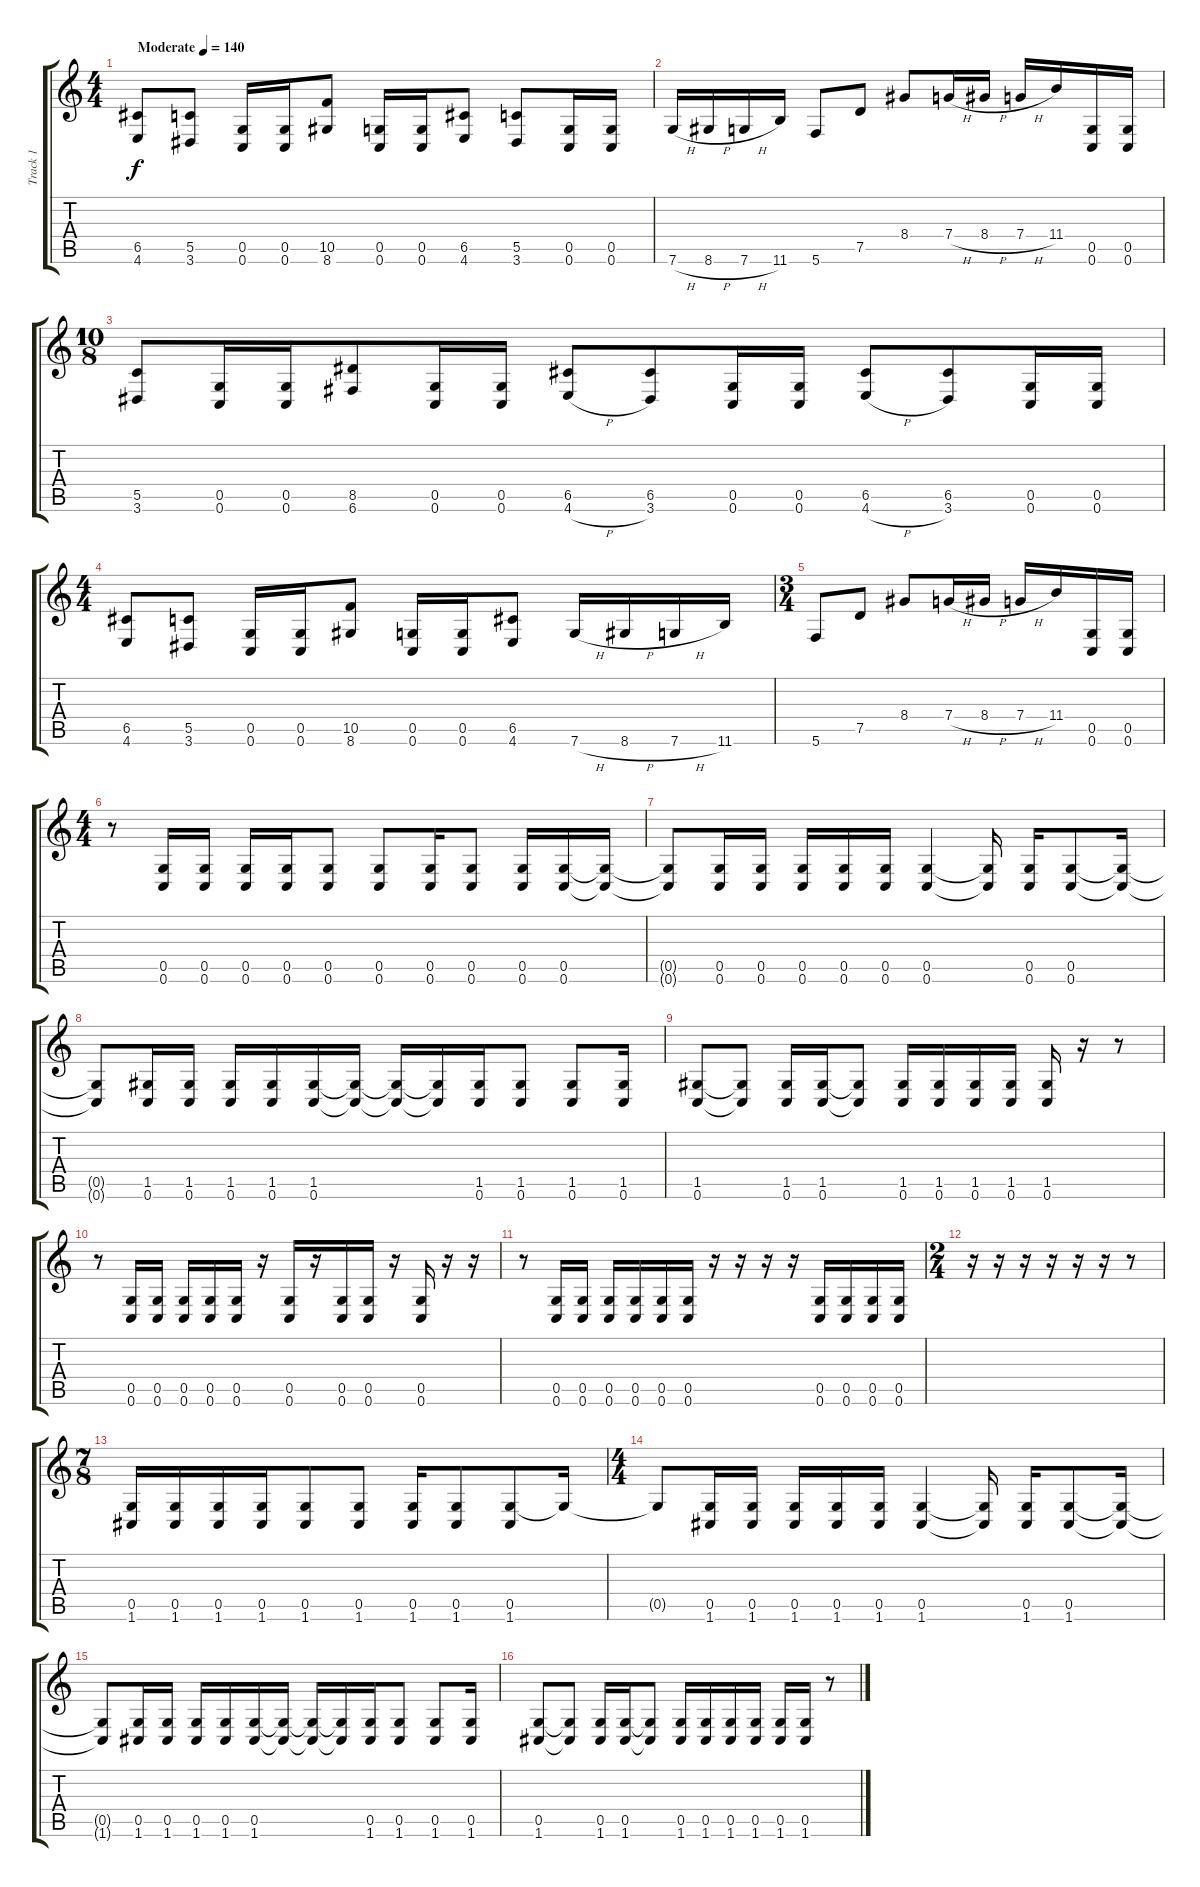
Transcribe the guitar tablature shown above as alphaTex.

\track ("Track 1" "Track 1") {instrument distortionguitar}
\staff {score tabs}
\tuning (D4 A3 F3 C3 G2 C2) {hide}
\ts (4 4)
\tempo (140 "Moderate")
\clef g2
\ks c
(6.5 4.6).8{dy f instrument distortionguitar} (5.5 3.6).8 (0.5 0.6).16 (0.5 0.6).16 (10.5 8.6).8 (0.5 0.6).16 (0.5 0.6).16 (6.5 4.6).8 (5.5 3.6).8 (0.5 0.6).16 (0.5 0.6).16 |
7.6{h}.16 8.6{h}.16 7.6{h}.16 11.6.16 5.6.8 7.5.8 8.4.8 7.4{h}.16 8.4{h}.16 7.4{h}.16 11.4.16 (0.5 0.6).16 (0.5 0.6).16 |
\ts (10 8)
(5.5 3.6).8 (0.5 0.6).16 (0.5 0.6).16 (8.5 6.6).8 (0.5 0.6).16 (0.5 0.6).16 (6.5 4.6{h}).8 (6.5 3.6).8 (0.5 0.6).16 (0.5 0.6).16 (6.5 4.6{h}).8 (6.5 3.6).8 (0.5 0.6).16 (0.5 0.6).16 |
\ts (4 4)
(6.5 4.6).8 (5.5 3.6).8 (0.5 0.6).16 (0.5 0.6).16 (10.5 8.6).8 (0.5 0.6).16 (0.5 0.6).16 (6.5 4.6).8 7.6{h}.16 8.6{h}.16 7.6{h}.16 11.6.16 |
\ts (3 4)
5.6.8 7.5.8 8.4.8 7.4{h}.16 8.4{h}.16 7.4{h}.16 11.4.16 (0.5 0.6).16 (0.5 0.6).16 |
\ts (4 4)
r.8 (0.5 0.6).16 (0.5 0.6).16 (0.5 0.6).16 (0.5 0.6).16 (0.5 0.6).8 (0.5 0.6).8 (0.5 0.6).16 (0.5 0.6).8 (0.5 0.6).16 (0.5 0.6).16 (0.5{t} 0.6{t}).16 |
(0.5{t} 0.6{t}).8 (0.5 0.6).16 (0.5 0.6).16 (0.5 0.6).16 (0.5 0.6).16 (0.5 0.6).16 (0.5 0.6).4 (0.5{t} 0.6{t}).16 (0.5 0.6).16 (0.5 0.6).8 (0.5{t} 0.6{t}).16 |
(0.5{t} 0.6{t}).8 (1.5 0.6).16 (1.5 0.6).16 (1.5 0.6).16 (1.5 0.6).16 (1.5 0.6).16 (1.5{t} 0.6{t}).16 (1.5{t} 0.6{t}).16 (1.5{t} 0.6{t}).16 (1.5 0.6).16 (1.5 0.6).8 (1.5 0.6).8 (1.5 0.6).16 |
(1.5 0.6).8 (1.5{t} 0.6{t}).8 (1.5 0.6).16 (1.5 0.6).16 (1.5{t} 0.6{t}).8 (1.5 0.6).16 (1.5 0.6).16 (1.5 0.6).16 (1.5 0.6).16 (1.5 0.6).16 r.16 r.8 |
r.8 (0.5 0.6).16 (0.5 0.6).16 (0.5 0.6).16 (0.5 0.6).16 (0.5 0.6).16 r.16 (0.5 0.6).16 r.16 (0.5 0.6).16 (0.5 0.6).16 r.16 (0.5 0.6).16 r.16 r.16 |
r.8 (0.5 0.6).16 (0.5 0.6).16 (0.5 0.6).16 (0.5 0.6).16 (0.5 0.6).16 (0.5 0.6).16 r.16 r.16 r.16 r.16 (0.5 0.6).16 (0.5 0.6).16 (0.5 0.6).16 (0.5 0.6).16 |
\ts (2 4)
r.16 r.16 r.16 r.16 r.16 r.16 r.8 |
\ts (7 8)
(0.5 1.6).16 (0.5 1.6).16 (0.5 1.6).16 (0.5 1.6).16 (0.5 1.6).8 (0.5 1.6).8 (0.5 1.6).16 (0.5 1.6).8 (0.5 1.6).8 0.5{t}.16 |
\ts (4 4)
0.5{t}.8 (0.5 1.6).16 (0.5 1.6).16 (0.5 1.6).16 (0.5 1.6).16 (0.5 1.6).16 (0.5 1.6).4 (0.5{t} 1.6{t}).16 (0.5 1.6).16 (0.5 1.6).8 (0.5{t} 1.6{t}).16 |
(0.5{t} 1.6{t}).8 (0.5 1.6).16 (0.5 1.6).16 (0.5 1.6).16 (0.5 1.6).16 (0.5 1.6).16 (0.5{t} 1.6{t}).16 (0.5{t} 1.6{t}).16 (0.5{t} 1.6{t}).16 (0.5 1.6).16 (0.5 1.6).8 (0.5 1.6).8 (0.5 1.6).16 |
(0.5 1.6).8 (0.5{t} 1.6{t}).8 (0.5 1.6).16 (0.5 1.6).16 (0.5{t} 1.6{t}).8 (0.5 1.6).16 (0.5 1.6).16 (0.5 1.6).16 (0.5 1.6).16 (0.5 1.6).16 (0.5 1.6).16 r.8
